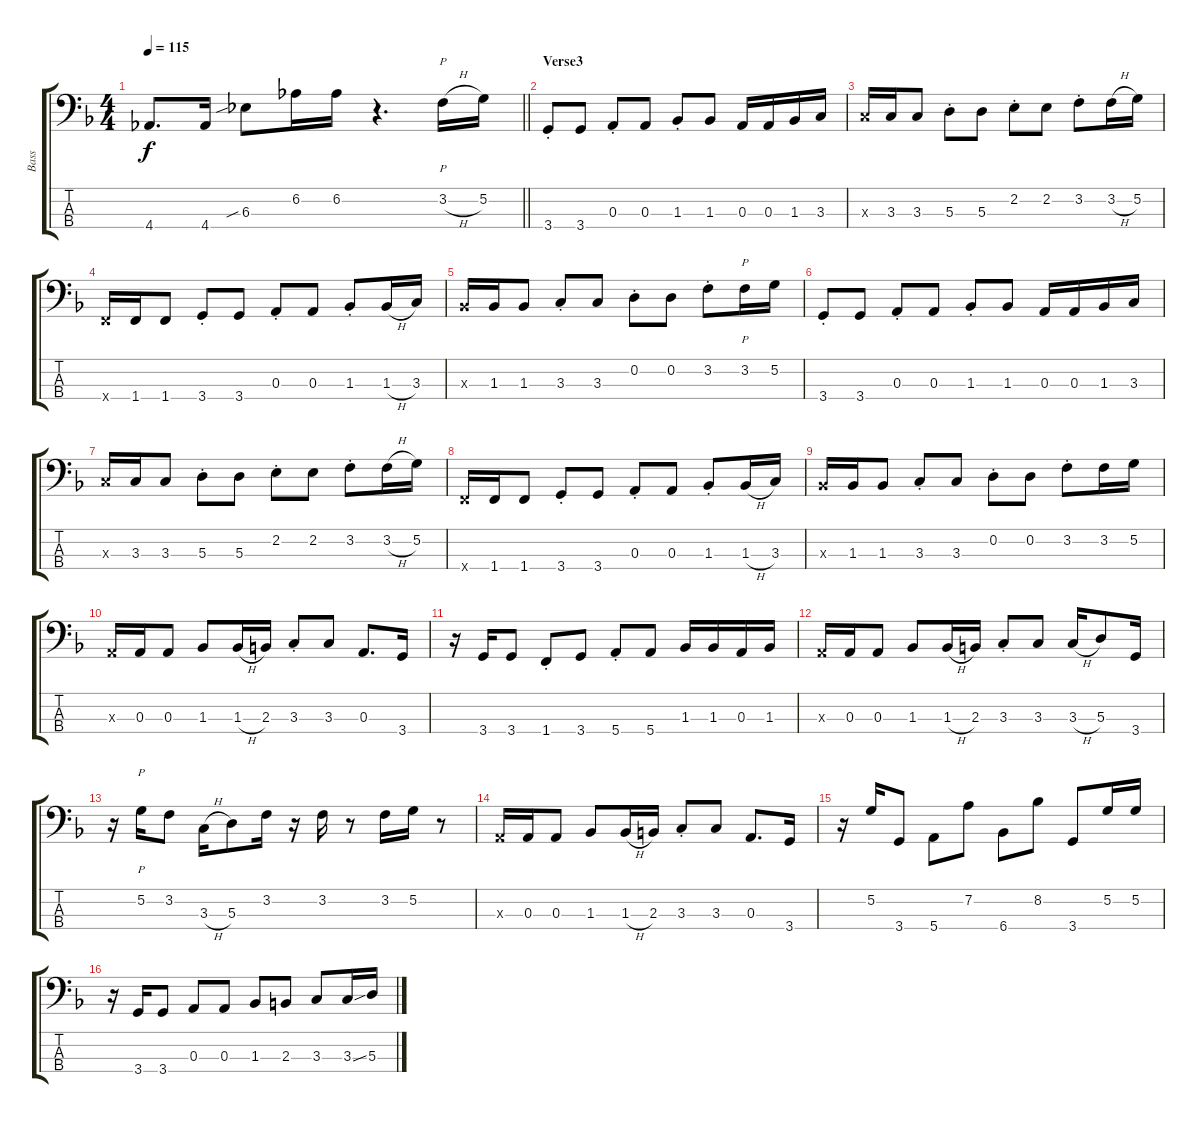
\track ("Bass" "Bass") {instrument electricbassfinger}
\staff {score tabs}
\tuning (G2 D2 A1 E1) {hide}
\ts (4 4)
\tempo 115
\clef f4
\barLineRight lightlight
\ks f
4.4.8{d dy f} 4.4.16 6.3{sib}.8 6.2.16 6.2.16 r.4{d} 3.2{h}.16{p} 5.2.16 |
\section ("" "Verse3")
3.4{st}.8 3.4.8 0.3{st}.8 0.3.8 1.3{st}.8 1.3.8 0.3.16 0.3.16 1.3.16 3.3.16 |
3.3{x}.16 3.3.16 3.3.8 5.3{st}.8 5.3.8 2.2{st}.8 2.2.8 3.2{st}.8 3.2{h}.16 5.2.16 |
1.4{x}.16 1.4.16 1.4.8 3.4{st}.8 3.4.8 0.3{st}.8 0.3.8 1.3{st}.8 1.3{h}.16 3.3.16 |
1.3{x}.16 1.3.16 1.3.8 3.3{st}.8 3.3.8 0.2{st}.8 0.2.8 3.2{st}.8 3.2.16{p} 5.2.16 |
3.4{st}.8 3.4.8 0.3{st}.8 0.3.8 1.3{st}.8 1.3.8 0.3.16 0.3.16 1.3.16 3.3.16 |
3.3{x}.16 3.3.16 3.3.8 5.3{st}.8 5.3.8 2.2{st}.8 2.2.8 3.2{st}.8 3.2{h}.16 5.2.16 |
1.4{x}.16 1.4.16 1.4.8 3.4{st}.8 3.4.8 0.3{st}.8 0.3.8 1.3{st}.8 1.3{h}.16 3.3.16 |
1.3{x}.16 1.3.16 1.3.8 3.3{st}.8 3.3.8 0.2{st}.8 0.2.8 3.2{st}.8 3.2.16 5.2.16 |
0.3{x}.16 0.3.16 0.3.8 1.3.8 1.3{h}.16 2.3.16 3.3{st}.8 3.3.8 0.3.8{d} 3.4.16 |
r.16 3.4.16 3.4.8 1.4{st}.8 3.4.8 5.4{st}.8 5.4.8 1.3.16 1.3.16 0.3.16 1.3.16 |
0.3{x}.16 0.3.16 0.3.8 1.3.8 1.3{h}.16 2.3.16 3.3{st}.8 3.3.8 3.3{h}.16 5.3.8 3.4.16 |
r.16 5.2.16{p} 3.2.8 3.3{h}.16 5.3.8 3.2.16 r.16 3.2.16 r.8 3.2.16 5.2.16 r.8 |
0.3{x}.16 0.3.16 0.3.8 1.3.8 1.3{h}.16 2.3.16 3.3{st}.8 3.3.8 0.3.8{d} 3.4.16 |
r.16 5.2.16 3.4.8 5.4.8 7.2.8 6.4.8 8.2.8 3.4.8 5.2.16 5.2.16 |
r.16 3.4.16 3.4.8 0.3.8 0.3.8 1.3.8 2.3.8 3.3.8 3.3{ss}.16 5.3.16
